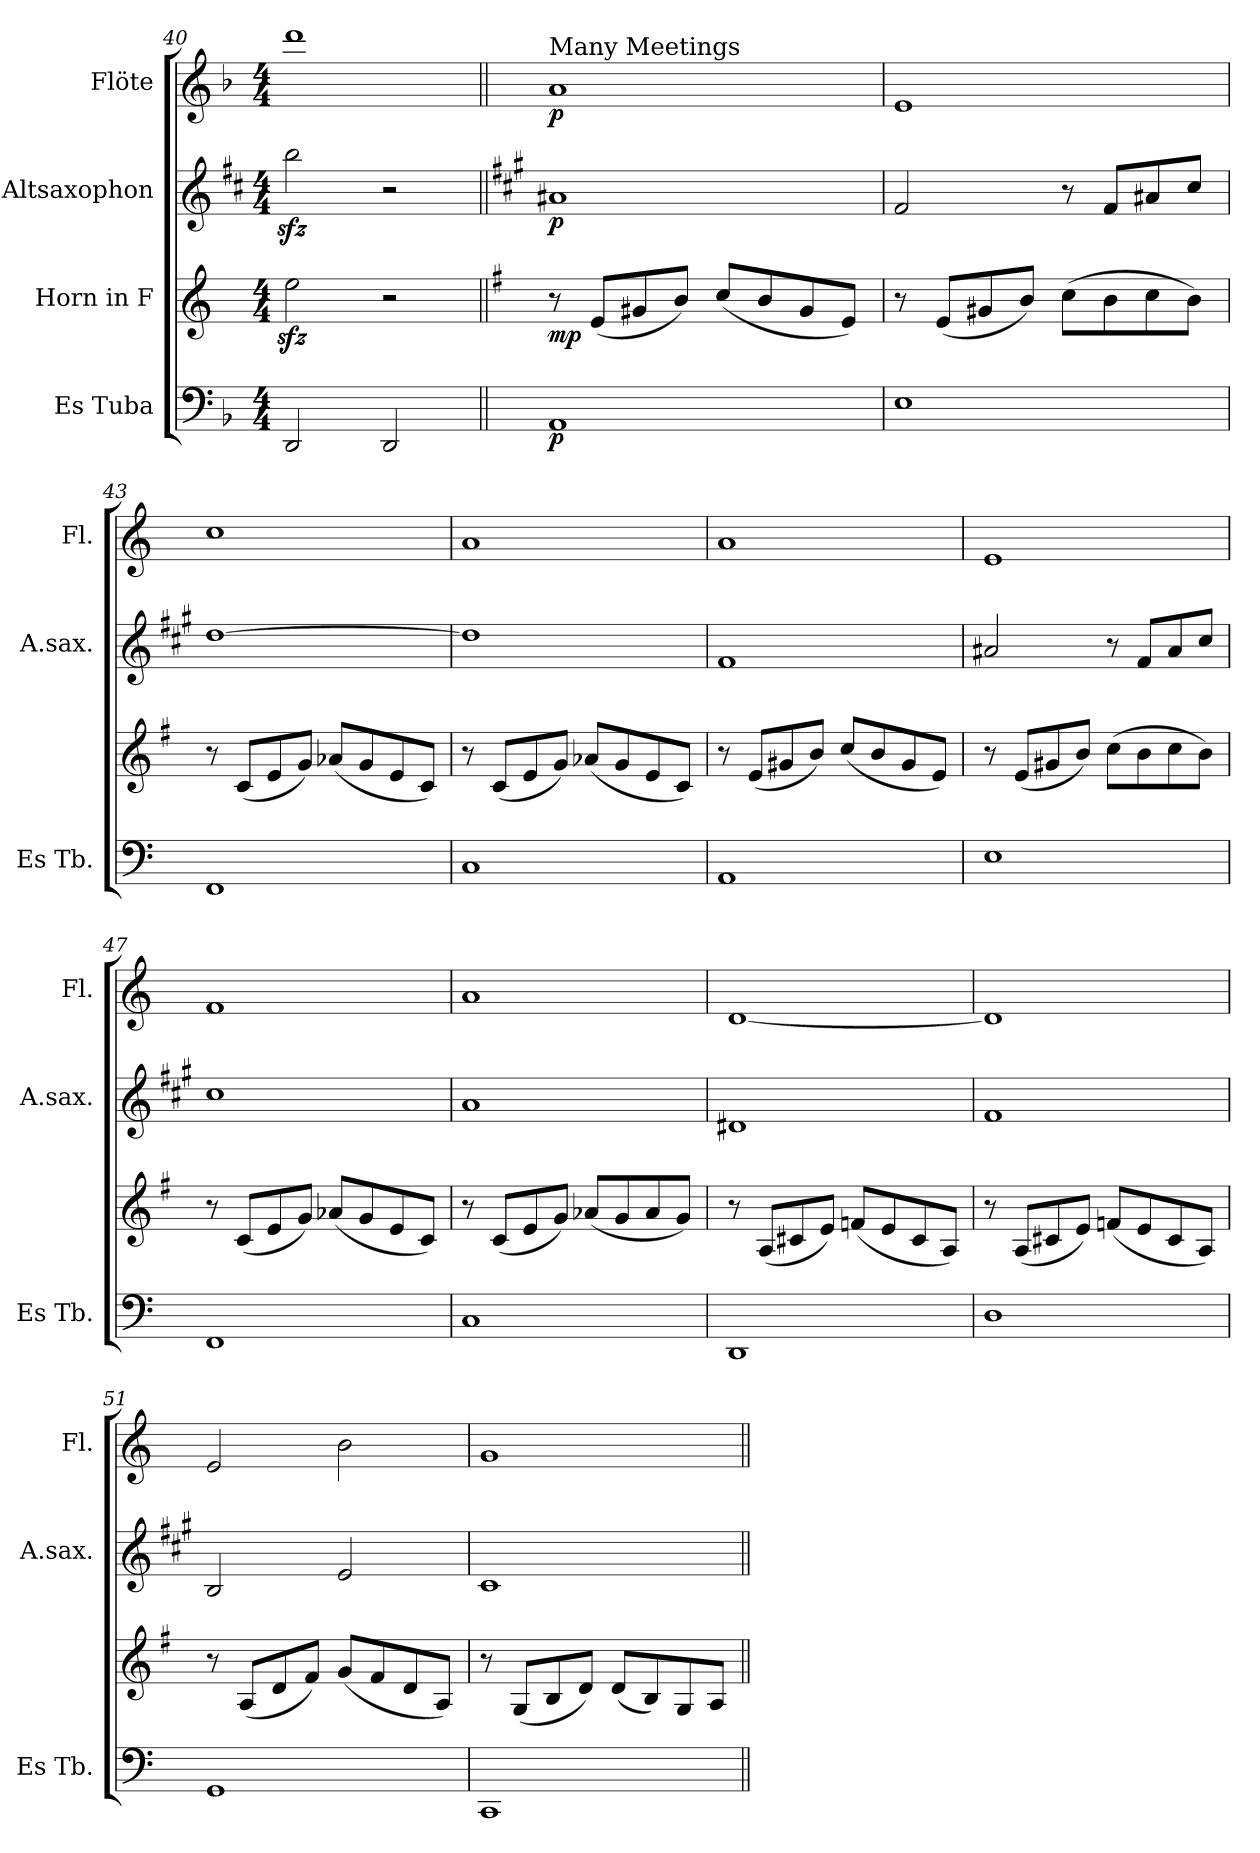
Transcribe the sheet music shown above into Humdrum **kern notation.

**kern	**dynam	**kern	**dynam	**kern	**dynam	**kern	**dynam
*part4	*part4	*part3	*part3	*part2	*part2	*part1	*part1
*staff4	*staff4	*staff3	*staff3	*staff2	*staff2	*staff1	*staff1
*I"Es Tuba	*	*I"Horn in F	*	*I"Altsaxophon	*	*I"Flöte	*
*I'Es Tb.	*	*	*	*I'A.sax.	*	*I'Fl.	*
*clefF4	*	*clefG2	*	*clefG2	*	*clefG2	*
*	*	*ITrd4c7	*	*ITrd5c9	*	*	*
*k[b-]	*	*k[b-]	*	*k[b-]	*	*k[b-]	*
*M4/4	*	*M4/4	*	*M4/4	*	*M4/4	*
*MM100	*	*MM100	*	*MM100	*	*MM100	*
=40	=40	=40	=40	=40	=40	=40	=40
2DD/	.	2azz<\	.	2ddzz<\	.	1ddd	.
2DD/	.	2r	.	2r	.	.	.
!!LO:PB:g=z
=41||	=41||	=41||	=41||	=41||	=41||	=41||	=41||
*k[]	*	*k[]	*	*k[]	*	*k[]	*
*	*	*	*	*	*	*MM80	*
!	!	!	!	!	!	!LO:TX:t=Many Meetings	!
!	!LO:DY:b	!	!LO:DY:b	!	!LO:DY:b	!	!LO:DY:b
1AA	p	8r	mp	1c#X	p	1a	p
.	.	(<8A/L	.	.	.	.	.
.	.	8c#X/	.	.	.	.	.
.	.	8e/J)	.	.	.	.	.
.	.	(<8f/L	.	.	.	.	.
.	.	8e/	.	.	.	.	.
.	.	8c#/	.	.	.	.	.
.	.	8A/J)	.	.	.	.	.
=42	=42	=42	=42	=42	=42	=42	=42
1E	.	8r	.	2A/	.	1e	.
.	.	(<8A/L	.	.	.	.	.
.	.	8c#X/	.	.	.	.	.
.	.	8e/J)	.	.	.	.	.
.	.	(>8f\L	.	8r	.	.	.
.	.	8e\	.	8A/L	.	.	.
.	.	8f\	.	8c#X/	.	.	.
.	.	8e\J)	.	8e/J	.	.	.
=43	=43	=43	=43	=43	=43	=43	=43
1FF	.	8r	.	[1f	.	1cc	.
.	.	(<8F/L	.	.	.	.	.
.	.	8A/	.	.	.	.	.
.	.	8c/J)	.	.	.	.	.
.	.	(<8d-X/L	.	.	.	.	.
.	.	8c/	.	.	.	.	.
.	.	8A/	.	.	.	.	.
.	.	8F/J)	.	.	.	.	.
=44	=44	=44	=44	=44	=44	=44	=44
1C	.	8r	.	1f]	.	1a	.
.	.	(<8F/L	.	.	.	.	.
.	.	8A/	.	.	.	.	.
.	.	8c/J)	.	.	.	.	.
.	.	(<8d-X/L	.	.	.	.	.
.	.	8c/	.	.	.	.	.
.	.	8A/	.	.	.	.	.
.	.	8F/J)	.	.	.	.	.
!!LO:LB:g=z
=45	=45	=45	=45	=45	=45	=45	=45
1AA	.	8r	.	1A	.	1a	.
.	.	(<8A/L	.	.	.	.	.
.	.	8c#X/	.	.	.	.	.
.	.	8e/J)	.	.	.	.	.
.	.	(<8f/L	.	.	.	.	.
.	.	8e/	.	.	.	.	.
.	.	8c#/	.	.	.	.	.
.	.	8A/J)	.	.	.	.	.
=46	=46	=46	=46	=46	=46	=46	=46
1E	.	8r	.	2c#X/	.	1e	.
.	.	(<8A/L	.	.	.	.	.
.	.	8c#X/	.	.	.	.	.
.	.	8e/J)	.	.	.	.	.
.	.	(>8f\L	.	8r	.	.	.
.	.	8e\	.	8A/L	.	.	.
.	.	8f\	.	8c#/	.	.	.
.	.	8e\J)	.	8e/J	.	.	.
=47	=47	=47	=47	=47	=47	=47	=47
1FF	.	8r	.	1e	.	1f	.
.	.	(<8F/L	.	.	.	.	.
.	.	8A/	.	.	.	.	.
.	.	8c/J)	.	.	.	.	.
.	.	(<8d-X/L	.	.	.	.	.
.	.	8c/	.	.	.	.	.
.	.	8A/	.	.	.	.	.
.	.	8F/J)	.	.	.	.	.
=48	=48	=48	=48	=48	=48	=48	=48
1C	.	8r	.	1c	.	1a	.
.	.	(<8F/L	.	.	.	.	.
.	.	8A/	.	.	.	.	.
.	.	8c/J)	.	.	.	.	.
.	.	(<8d-X/L	.	.	.	.	.
.	.	8c/	.	.	.	.	.
.	.	8d-/	.	.	.	.	.
.	.	8c/J)	.	.	.	.	.
!!LO:LB:g=z
=49	=49	=49	=49	=49	=49	=49	=49
1DD	.	8r	.	1F#X	.	[1d	.
.	.	(<8D/L	.	.	.	.	.
.	.	8F#X/	.	.	.	.	.
.	.	8A/J)	.	.	.	.	.
.	.	(<8B-X/L	.	.	.	.	.
.	.	8A/	.	.	.	.	.
.	.	8F#/	.	.	.	.	.
.	.	8D/J)	.	.	.	.	.
=50	=50	=50	=50	=50	=50	=50	=50
1D	.	8r	.	1A	.	1d]	.
.	.	(<8D/L	.	.	.	.	.
.	.	8F#X/	.	.	.	.	.
.	.	8A/J)	.	.	.	.	.
.	.	(<8B-X/L	.	.	.	.	.
.	.	8A/	.	.	.	.	.
.	.	8F#/	.	.	.	.	.
.	.	8D/J)	.	.	.	.	.
=51	=51	=51	=51	=51	=51	=51	=51
1GG	.	8r	.	2D/	.	2e/	.
.	.	(<8D/L	.	.	.	.	.
.	.	8G/	.	.	.	.	.
.	.	8B/J)	.	.	.	.	.
.	.	(<8c/L	.	2G/	.	2b\	.
.	.	8B/	.	.	.	.	.
.	.	8G/	.	.	.	.	.
.	.	8D/J)	.	.	.	.	.
=52	=52	=52	=52	=52	=52	=52	=52
1CC	.	8r	.	1E	.	1g	.
.	.	(<8C/L	.	.	.	.	.
.	.	8E/	.	.	.	.	.
.	.	8G/J)	.	.	.	.	.
.	.	(<8G/L	.	.	.	.	.
.	.	8E/)	.	.	.	.	.
.	.	8C/	.	.	.	.	.
.	.	8D/J	.	.	.	.	.
=||	=||	=||	=||	=||	=||	=||	=||
*-	*-	*-	*-	*-	*-	*-	*-
